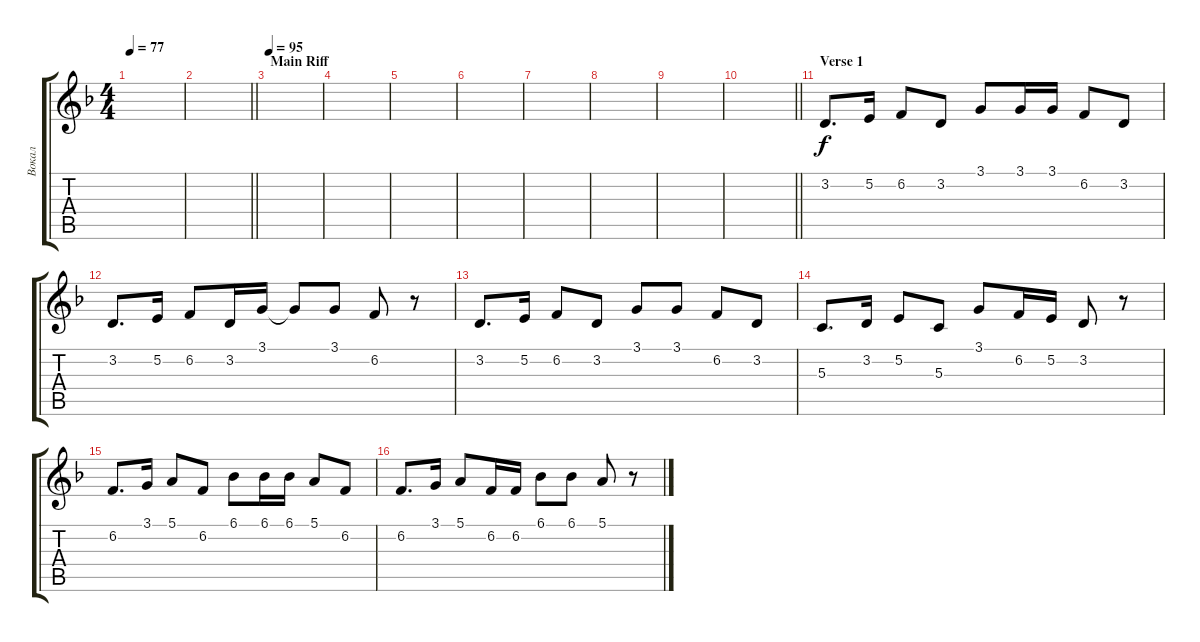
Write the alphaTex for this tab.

\track ("Вокал" "Вокал") {instrument trumpet}
\staff {score tabs}
\tuning (E4 B3 G3 D3 A2 E2) {hide}
\ts (4 4)
\tempo 77
\clef g2
\ks dminor
|
\barLineRight lightlight
|
\section ("" "Main Riff")
\tempo 95
|
|
|
|
|
|
|
\barLineRight lightlight
|
\section ("" "Verse 1")
3.2.8{d} 5.2.16 6.2.8 3.2.8 3.1.8 3.1.16 3.1.16 6.2.8 3.2.8 |
3.2.8{d} 5.2.16 6.2.8 3.2.16 3.1.16 3.1{t}.8 3.1.8 6.2.8 r.8 |
3.2.8{d} 5.2.16 6.2.8 3.2.8 3.1.8 3.1.8 6.2.8 3.2.8 |
5.3.8{d} 3.2.16 5.2.8 5.3.8 3.1.8 6.2.16 5.2.16 3.2.8 r.8 |
6.2.8{d} 3.1.16 5.1.8 6.2.8 6.1.8 6.1.16 6.1.16 5.1.8 6.2.8 |
6.2.8{d} 3.1.16 5.1.8 6.2.16 6.2.16 6.1.8 6.1.8 5.1.8 r.8
